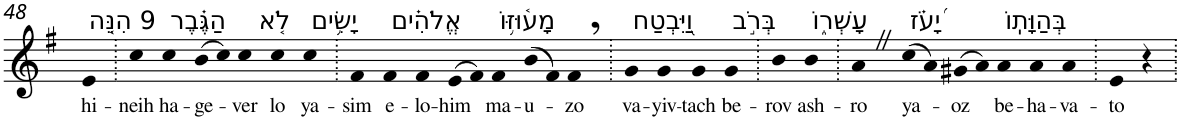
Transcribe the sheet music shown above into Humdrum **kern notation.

**kern	**text
*part1	*part1
*staff1	*staff1
*I"Piano	*
*I'Pno	*
!!LO:PB:g=z
*clefG2	*
*k[f#]	*
*G:	*
=48	=48
!LO:TX:a:t=9 הִנֵּ֤ה	!
!	!LO:LY:b
4e	hi-
=49.	=49.
!	!LO:LY:b
4cc	-neih
!LO:TX:a:t=הַגֶּ֗בֶר	!
!	!LO:LY:b
4cc	ha-
!	!LO:LY:b
(>8b	-ge-
8cc)	.
!	!LO:LY:b
4cc	-ver
!LO:TX:a:t=לֹ֤א	!
!	!LO:LY:b
4cc	lo
!LO:TX:a:t=יָשִׂ֥ים	!
!	!LO:LY:b
4cc	ya-
=50.	=50.
!	!LO:LY:b
4f#	-sim
!LO:TX:a:t=אֱלֹהִ֗ים	!
!	!LO:LY:b
4f#	e-
!	!LO:LY:b
4f#	-lo-
!	!LO:LY:b
(>8e	-him
8f#)	.
!LO:TX:a:t=מָע֫וּזּ֥וֹ	!
!	!LO:LY:b
4f#	ma-
!	!LO:LY:b
(>8b	-u-
8f#)	.
!	!LO:LY:b
4f#,	-zo
=51.	=51.
!LO:TX:a:t=וַ֭יִּבְטַח	!
!	!LO:LY:b
4g	va-
!	!LO:LY:b
4g	-yiv-
!	!LO:LY:b
4g	-tach
!LO:TX:a:t=בְּרֹ֣ב	!
!	!LO:LY:b
4g	be-
=52.	=52.
!	!LO:LY:b
4b	-rov
!LO:TX:a:t=עָשְׁר֑וֹ	!
!	!LO:LY:b
4b	ash-
=53.	=53.
!	!LO:LY:b
4aZ	-ro
!LO:TX:a:t=יָ֝עֹ֗ז	!
!	!LO:LY:b
(>8cc	ya-
8a)	.
!	!LO:LY:b
(>8g#X	-oz
8a)	.
!LO:TX:a:t=בְּהַוָּתֽוֹ	!
!	!LO:LY:b
4a	be-
!	!LO:LY:b
4a	-ha-
!	!LO:LY:b
4a	-va-
=54.	=54.
!	!LO:LY:b
4e	-to
4r	.
=.	=.
*-	*-
